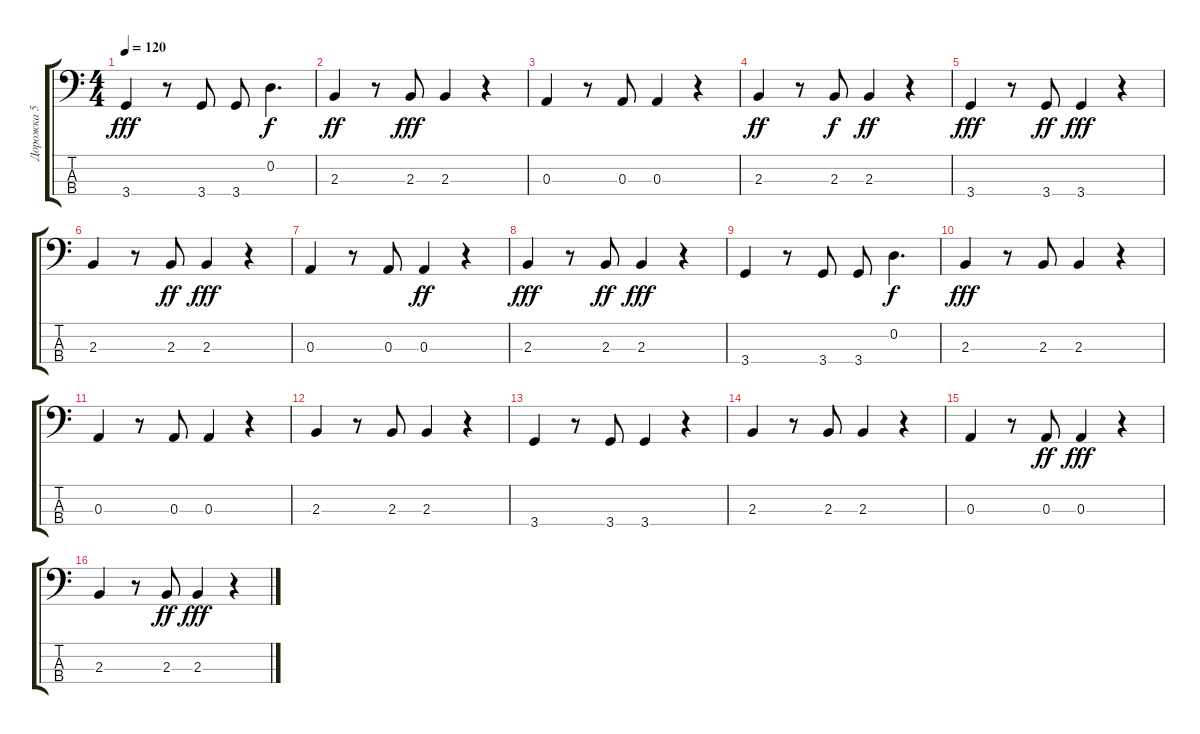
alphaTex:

\track ("Дорожка 5" "Дорожка 5") {instrument acousticbass}
\staff {score tabs}
\tuning (G2 D2 A1 E1) {hide}
\ts (4 4)
\tempo 120
\clef f4
\ks c
3.4.4{dy fff} r.8 3.4.8 3.4.8 0.2.4{d dy f} |
2.3.4{dy ff} r.8 2.3.8{dy fff} 2.3.4 r.4 |
0.3.4 r.8 0.3.8 0.3.4 r.4 |
2.3.4{dy ff} r.8 2.3.8{dy f} 2.3.4{dy ff} r.4 |
3.4.4{dy fff} r.8 3.4.8{dy ff} 3.4.4{dy fff} r.4 |
2.3.4 r.8 2.3.8{dy ff} 2.3.4{dy fff} r.4 |
0.3.4 r.8 0.3.8 0.3.4{dy ff} r.4 |
2.3.4{dy fff} r.8 2.3.8{dy ff} 2.3.4{dy fff} r.4 |
3.4.4 r.8 3.4.8 3.4.8 0.2.4{d dy f} |
2.3.4{dy fff} r.8 2.3.8 2.3.4 r.4 |
0.3.4 r.8 0.3.8 0.3.4 r.4 |
2.3.4 r.8 2.3.8 2.3.4 r.4 |
3.4.4 r.8 3.4.8 3.4.4 r.4 |
2.3.4 r.8 2.3.8 2.3.4 r.4 |
0.3.4 r.8 0.3.8{dy ff} 0.3.4{dy fff} r.4 |
2.3.4 r.8 2.3.8{dy ff} 2.3.4{dy fff} r.4
